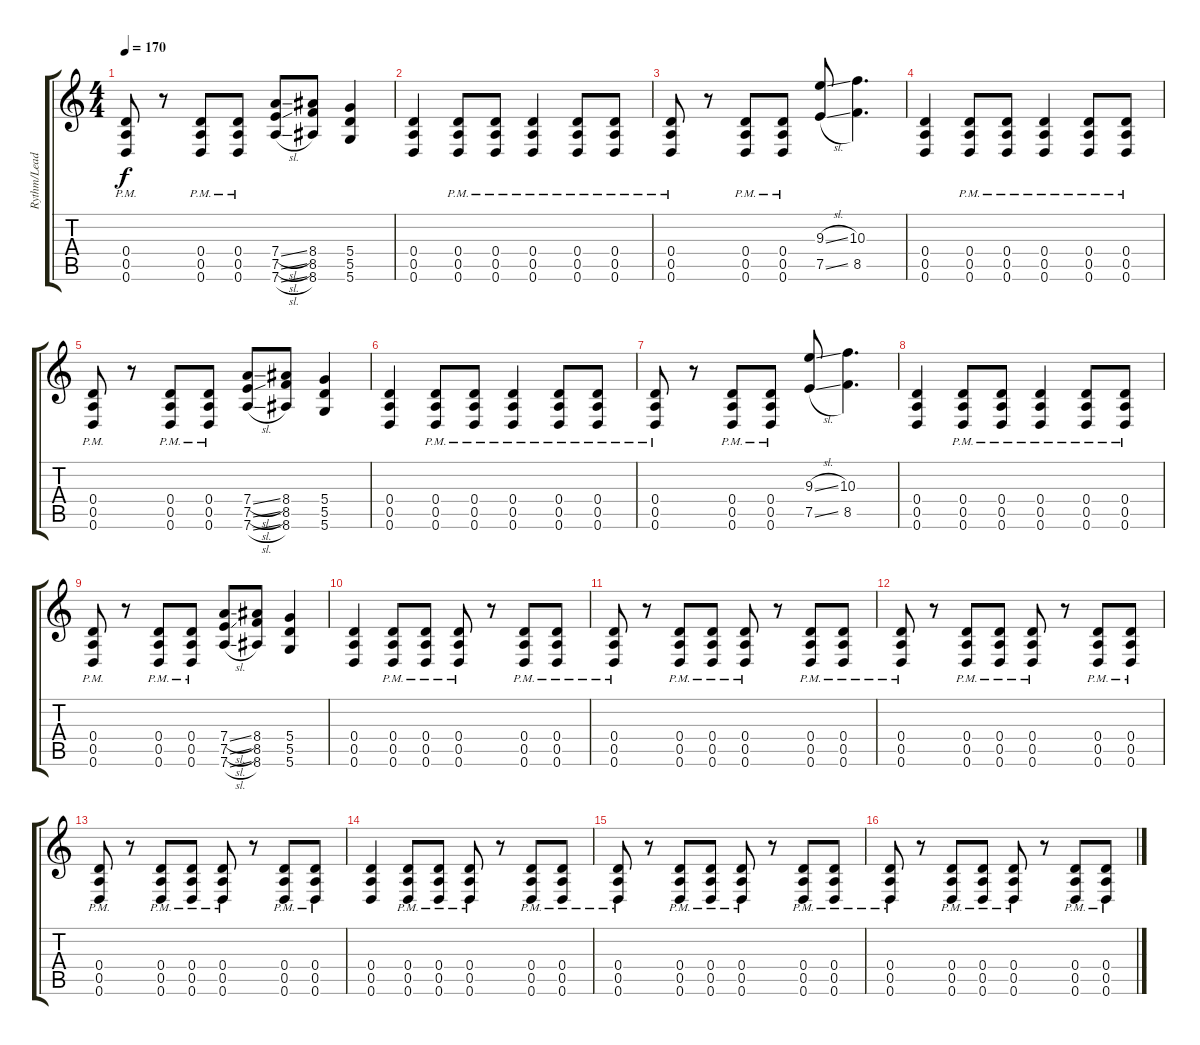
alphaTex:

\track ("Rythm/Lead" "Rythm/Lead") {instrument distortionguitar}
\staff {score tabs}
\tuning (E4 B3 G3 D3 A2 D2) {hide}
\ts (4 4)
\tempo 170
\clef g2
\ks c
(0.4{pm} 0.5{pm} 0.6{pm}).8{dy f} r.8 (0.4{pm} 0.5{pm} 0.6{pm}).8 (0.4{pm} 0.5{pm} 0.6{pm}).8 (7.4{sl} 7.5{sl} 7.6{sl}).8 (8.4 8.5 8.6).8 (5.4 5.5 5.6).4 |
(0.4 0.5 0.6).4 (0.4{pm} 0.5{pm} 0.6{pm}).8 (0.4{pm} 0.5{pm} 0.6{pm}).8 (0.4{pm} 0.5{pm} 0.6{pm}).4 (0.4{pm} 0.5{pm} 0.6{pm}).8 (0.4{pm} 0.5{pm} 0.6{pm}).8 |
(0.4{pm} 0.5{pm} 0.6{pm}).8 r.8 (0.4{pm} 0.5{pm} 0.6{pm}).8 (0.4{pm} 0.5{pm} 0.6{pm}).8 (9.3{sl} 7.5{sl}).8 (10.3 8.5).4{d} |
(0.4 0.5 0.6).4 (0.4{pm} 0.5{pm} 0.6{pm}).8 (0.4{pm} 0.5{pm} 0.6{pm}).8 (0.4{pm} 0.5{pm} 0.6{pm}).4 (0.4{pm} 0.5{pm} 0.6{pm}).8 (0.4{pm} 0.5{pm} 0.6{pm}).8 |
(0.4{pm} 0.5{pm} 0.6{pm}).8 r.8 (0.4{pm} 0.5{pm} 0.6{pm}).8 (0.4{pm} 0.5{pm} 0.6{pm}).8 (7.4{sl} 7.5{sl} 7.6{sl}).8 (8.4 8.5 8.6).8 (5.4 5.5 5.6).4 |
(0.4 0.5 0.6).4 (0.4{pm} 0.5{pm} 0.6{pm}).8 (0.4{pm} 0.5{pm} 0.6{pm}).8 (0.4{pm} 0.5{pm} 0.6{pm}).4 (0.4{pm} 0.5{pm} 0.6{pm}).8 (0.4{pm} 0.5{pm} 0.6{pm}).8 |
(0.4{pm} 0.5{pm} 0.6{pm}).8 r.8 (0.4{pm} 0.5{pm} 0.6{pm}).8 (0.4{pm} 0.5{pm} 0.6{pm}).8 (9.3{sl} 7.5{sl}).8 (10.3 8.5).4{d} |
(0.4 0.5 0.6).4 (0.4{pm} 0.5{pm} 0.6{pm}).8 (0.4{pm} 0.5{pm} 0.6{pm}).8 (0.4{pm} 0.5{pm} 0.6{pm}).4 (0.4{pm} 0.5{pm} 0.6{pm}).8 (0.4{pm} 0.5{pm} 0.6{pm}).8 |
(0.4{pm} 0.5{pm} 0.6{pm}).8 r.8 (0.4{pm} 0.5{pm} 0.6{pm}).8 (0.4{pm} 0.5{pm} 0.6{pm}).8 (7.4{sl} 7.5{sl} 7.6{sl}).8 (8.4 8.5 8.6).8 (5.4 5.5 5.6).4 |
(0.4 0.5 0.6).4 (0.4{pm} 0.5{pm} 0.6{pm}).8 (0.4{pm} 0.5{pm} 0.6{pm}).8 (0.4{pm} 0.5{pm} 0.6{pm}).8 r.8 (0.4{pm} 0.5{pm} 0.6{pm}).8 (0.4{pm} 0.5{pm} 0.6{pm}).8 |
(0.4{pm} 0.5{pm} 0.6{pm}).8 r.8 (0.4{pm} 0.5{pm} 0.6{pm}).8 (0.4{pm} 0.5{pm} 0.6{pm}).8 (0.4{pm} 0.5{pm} 0.6{pm}).8 r.8 (0.4{pm} 0.5{pm} 0.6{pm}).8 (0.4{pm} 0.5{pm} 0.6{pm}).8 |
(0.4{pm} 0.5{pm} 0.6{pm}).8 r.8 (0.4{pm} 0.5{pm} 0.6{pm}).8 (0.4{pm} 0.5{pm} 0.6{pm}).8 (0.4{pm} 0.5{pm} 0.6{pm}).8 r.8 (0.4{pm} 0.5{pm} 0.6{pm}).8 (0.4{pm} 0.5{pm} 0.6{pm}).8 |
(0.4{pm} 0.5{pm} 0.6{pm}).8 r.8 (0.4{pm} 0.5{pm} 0.6{pm}).8 (0.4{pm} 0.5{pm} 0.6{pm}).8 (0.4{pm} 0.5{pm} 0.6{pm}).8 r.8 (0.4{pm} 0.5{pm} 0.6{pm}).8 (0.4{pm} 0.5{pm} 0.6{pm}).8 |
(0.4 0.5 0.6).4 (0.4{pm} 0.5{pm} 0.6{pm}).8 (0.4{pm} 0.5{pm} 0.6{pm}).8 (0.4{pm} 0.5{pm} 0.6{pm}).8 r.8 (0.4{pm} 0.5{pm} 0.6{pm}).8 (0.4{pm} 0.5{pm} 0.6{pm}).8 |
(0.4{pm} 0.5{pm} 0.6{pm}).8 r.8 (0.4{pm} 0.5{pm} 0.6{pm}).8 (0.4{pm} 0.5{pm} 0.6{pm}).8 (0.4{pm} 0.5{pm} 0.6{pm}).8 r.8 (0.4{pm} 0.5{pm} 0.6{pm}).8 (0.4{pm} 0.5{pm} 0.6{pm}).8 |
(0.4{pm} 0.5{pm} 0.6{pm}).8 r.8 (0.4{pm} 0.5{pm} 0.6{pm}).8 (0.4{pm} 0.5{pm} 0.6{pm}).8 (0.4{pm} 0.5{pm} 0.6{pm}).8 r.8 (0.4{pm} 0.5{pm} 0.6{pm}).8 (0.4{pm} 0.5{pm} 0.6{pm}).8
